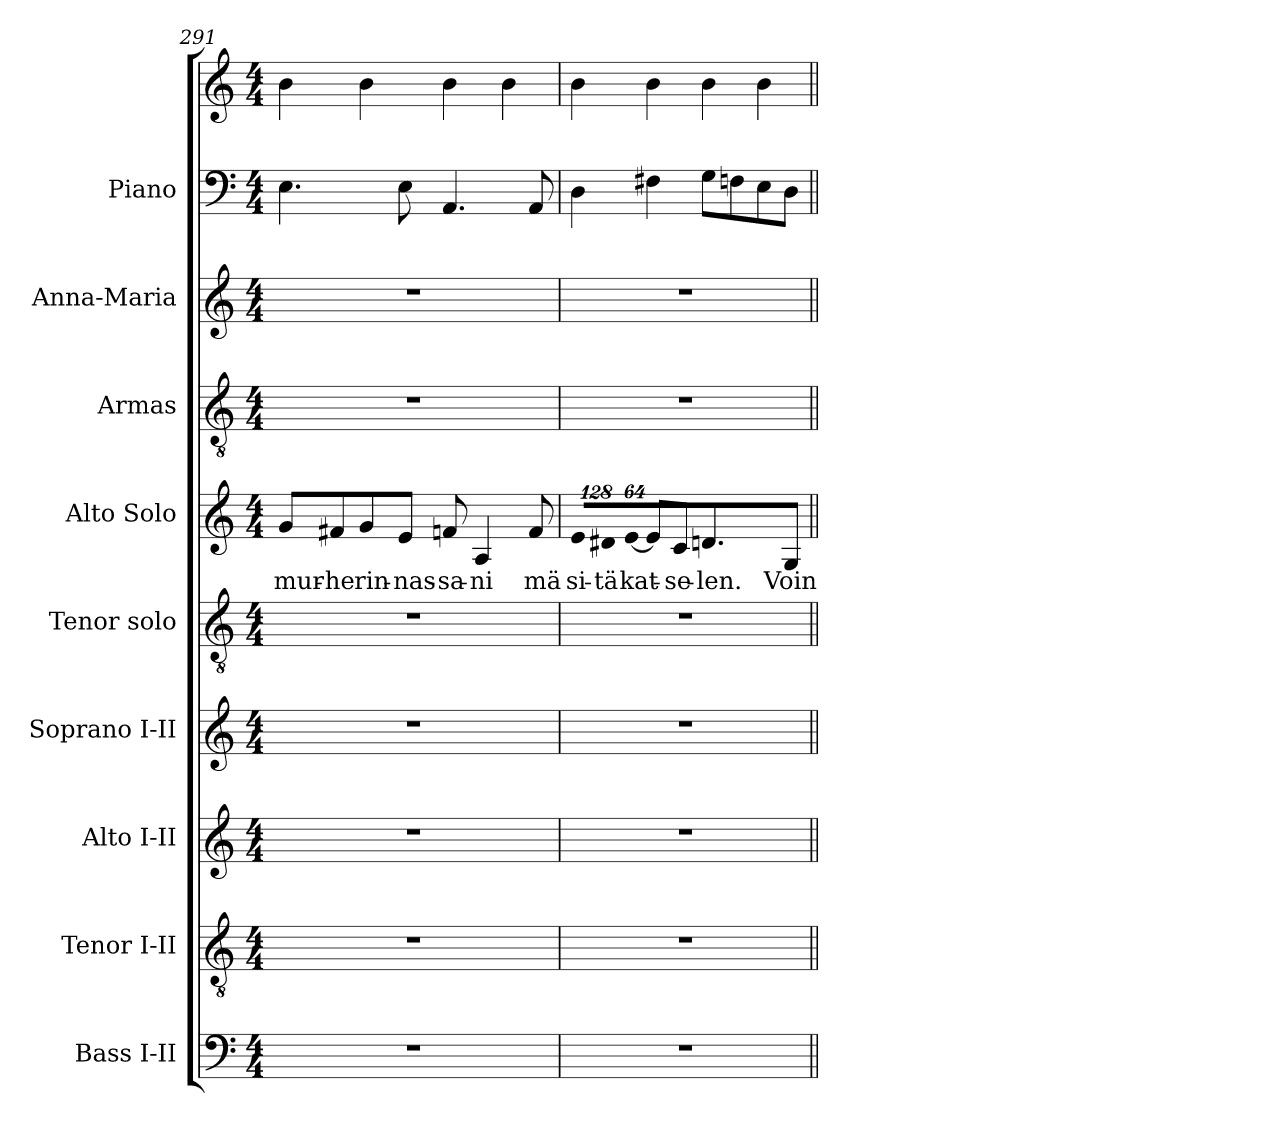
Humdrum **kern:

**kern	**kern	**kern	**kern	**kern	**kern	**text	**kern	**kern	**kern	**kern
*part9	*part8	*part7	*part6	*part5	*part4	*part4	*part3	*part2	*part1	*part1
*staff10	*staff9	*staff8	*staff7	*staff6	*staff5	*staff5	*staff4	*staff3	*staff2	*staff1
*I"Bass I-II	*I"Tenor I-II	*I"Alto I-II	*I"Soprano I-II	*I"Tenor solo	*I"Alto Solo	*	*I"Armas	*I"Anna-Maria	*I"Piano	*
*I'B.	*I'T.	*I'A.	*I'S.	*I'T. Solo	*I'A. Solo	*	*I'Armas	*I'A-M	*I'Pno.	*
*clefF4	*clefGv2	*clefG2	*clefG2	*clefGv2	*clefG2	*	*clefGv2	*clefG2	*clefF4	*clefG2
*	*ITrd7c12	*	*	*ITrd7c12	*	*	*ITrd7c12	*	*	*
*k[]	*k[]	*k[]	*k[]	*k[]	*k[]	*	*k[]	*k[]	*k[]	*k[]
*C:	*C:	*C:	*C:	*C:	*C:	*	*C:	*C:	*C:	*C:
*M4/4	*M4/4	*M4/4	*M4/4	*M4/4	*M4/4	*	*M4/4	*M4/4	*M4/4	*M4/4
=291	=291	=291	=291	=291	=291	=291	=291	=291	=291	=291
!	!	!	!	!	!	!LO:LY:b:color=#000000	!	!	!	!
1r	1r	1r	1r	1r	8gi/L	mur-	1r	1r	4.Ei\	4bi
!	!	!	!	!	!	!LO:LY:b:color=#000000	!	!	!	!
.	.	.	.	.	8f#Xi/	-he	.	.	.	.
!	!	!	!	!	!	!LO:LY:b:color=#000000	!	!	!	!
.	.	.	.	.	8gi/	rin-	.	.	.	4bi
!	!	!	!	!	!	!LO:LY:b:color=#000000	!	!	!	!
.	.	.	.	.	8ei/J	-nas-	.	.	8Ei\	.
!	!	!	!	!	!	!LO:LY:b:color=#000000	!	!	!	!
.	.	.	.	.	8fni/	-sa-	.	.	4.AAi/	4bi
!	!	!	!	!	!	!LO:LY:b:color=#000000	!	!	!	!
.	.	.	.	.	4Ai/	-ni	.	.	.	.
.	.	.	.	.	.	.	.	.	.	4bi
!	!	!	!	!	!	!LO:LY:b:color=#000000	!	!	!	!
.	.	.	.	.	8fi/	mä	.	.	8AAi/	.
=292	=292	=292	=292	=292	=292	=292	=292	=292	=292	=292
*	*	*	*	*	*Xbrackettup	*	*	*	*	*
!	!	!	!	!	!LO:N:vis=8	!	!	!	!	!
!	!	!	!	!	!	!LO:LY:b:color=#000000	!	!	!	!
1r	1r	1r	1r	1r	1024%85ei/L	si-	1r	1r	4Di\	4bi
!	!	!	!	!	!LO:N:vis=8	!	!	!	!	!
!	!	!	!	!	!	!LO:LY:b:color=#000000	!	!	!	!
.	.	.	.	.	1024%85d#Xi/	-tä	.	.	.	.
!	!	!	!	!	!LO:N:vis=8	!	!	!	!	!
!	!	!	!	!	!	!LO:LY:b:color=#000000	!	!	!	!
.	.	.	.	.	[<512%43ei/J	kat-	.	.	.	.
.	.	.	.	.	8ei/L]	.	.	.	4F#Xi\	4bi
!	!	!	!	!	!	!LO:LY:b:color=#000000	!	!	!	!
.	.	.	.	.	8ci/J	-se-	.	.	.	.
!	!	!	!	!	!	!LO:LY:b:color=#000000	!	!	!	!
.	.	.	.	.	4.dni/	-len.	.	.	8Gi\L	4bi
.	.	.	.	.	.	.	.	.	8Fni\	.
.	.	.	.	.	.	.	.	.	8Ei\	4bi
!	!	!	!	!	!	!LO:LY:b:color=#000000	!	!	!	!
.	.	.	.	.	8Gi/	Voin	.	.	8Di\J	.
=||	=||	=||	=||	=||	=||	=||	=||	=||	=||	=||
*-	*-	*-	*-	*-	*-	*-	*-	*-	*-	*-
